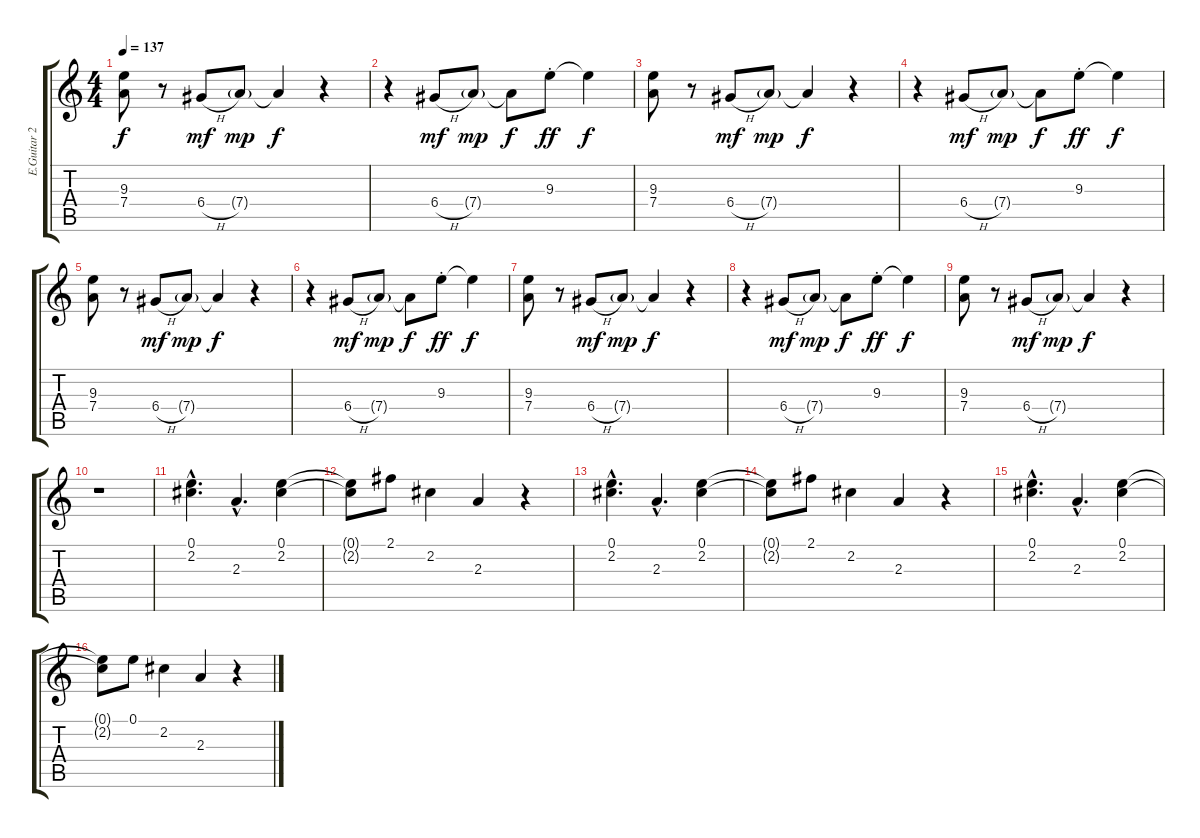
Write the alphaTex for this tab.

\track ("E.Guitar 2 (Kita)" "E.Guitar 2") {instrument overdrivenguitar}
\staff {score tabs}
\tuning (E4 B3 G3 D3 A2 E2) {hide}
\ts (4 4)
\tempo 137
\clef g2
\ks c
(9.3 7.4).8{dy f} r.8 6.4{h}.8{dy mf} 7.4{g}.8{dy mp} 7.4{t}.4{dy f} r.4 |
r.4 6.4{h}.8{dy mf} 7.4{g}.8{dy mp} 7.4{t}.8{dy f} 9.3{st}.8{dy ff} 9.3{t}.4{dy f} |
(9.3 7.4).8 r.8 6.4{h}.8{dy mf} 7.4{g}.8{dy mp} 7.4{t}.4{dy f} r.4 |
r.4 6.4{h}.8{dy mf} 7.4{g}.8{dy mp} 7.4{t}.8{dy f} 9.3{st}.8{dy ff} 9.3{t}.4{dy f} |
(9.3 7.4).8 r.8 6.4{h}.8{dy mf} 7.4{g}.8{dy mp} 7.4{t}.4{dy f} r.4 |
r.4 6.4{h}.8{dy mf} 7.4{g}.8{dy mp} 7.4{t}.8{dy f} 9.3{st}.8{dy ff} 9.3{t}.4{dy f} |
(9.3 7.4).8 r.8 6.4{h}.8{dy mf} 7.4{g}.8{dy mp} 7.4{t}.4{dy f} r.4 |
r.4 6.4{h}.8{dy mf} 7.4{g}.8{dy mp} 7.4{t}.8{dy f} 9.3{st}.8{dy ff} 9.3{t}.4{dy f} |
(9.3 7.4).8 r.8 6.4{h}.8{dy mf} 7.4{g}.8{dy mp} 7.4{t}.4{dy f} r.4 |
r.1 |
(0.1{hac} 2.2{hac}).4{d volume 11} 2.3{hac}.4{d} (0.1 2.2).4 |
(0.1{t} 2.2{t}).8 2.1.8 2.2.4 2.3.4 r.4 |
(0.1{hac} 2.2{hac}).4{d} 2.3{hac}.4{d} (0.1 2.2).4 |
(0.1{t} 2.2{t}).8 2.1.8 2.2.4 2.3.4 r.4 |
(0.1{hac} 2.2{hac}).4{d} 2.3{hac}.4{d} (0.1 2.2).4 |
(0.1{t} 2.2{t}).8 0.1.8 2.2.4 2.3.4 r.4
